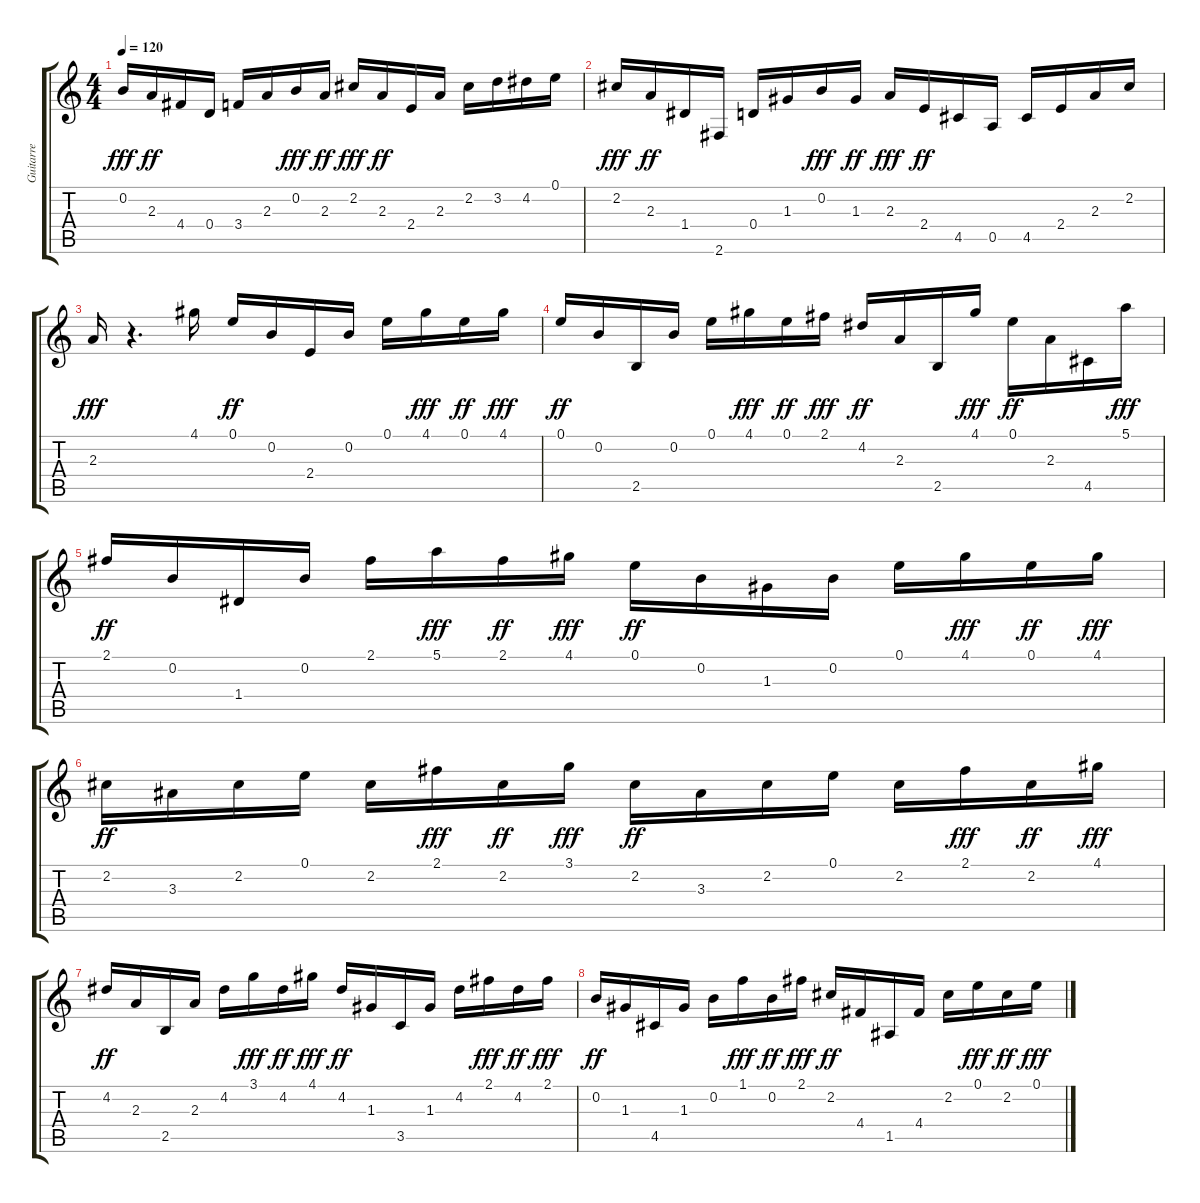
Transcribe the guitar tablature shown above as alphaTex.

\track ("Guitarre" "Guitarre") {instrument acousticguitarnylon}
\staff {score tabs}
\tuning (E4 B3 G3 D3 A2 E2) {hide}
\ts (4 4)
\tempo 120
\clef g2
\ks c
0.2.16{dy fff} 2.3.16{dy ff} 4.4.16 0.4.16 3.4.16 2.3.16 0.2.16{dy fff} 2.3.16{dy ff} 2.2.16{dy fff} 2.3.16{dy ff} 2.4.16 2.3.16 2.2.16 3.2.16 4.2.16 0.1.16 |
2.2.16{dy fff} 2.3.16{dy ff} 1.4.16 2.6.16 0.4.16 1.3.16 0.2.16{dy fff} 1.3.16{dy ff} 2.3.16{dy fff} 2.4.16{dy ff} 4.5.16 0.5.16 4.5.16 2.4.16 2.3.16 2.2.16 |
2.3.16{dy fff} r.4{d} 4.1.16 0.1.16{dy ff} 0.2.16 2.4.16 0.2.16 0.1.16 4.1.16{dy fff} 0.1.16{dy ff} 4.1.16{dy fff} |
0.1.16{dy ff} 0.2.16 2.5.16 0.2.16 0.1.16 4.1.16{dy fff} 0.1.16{dy ff} 2.1.16{dy fff} 4.2.16{dy ff} 2.3.16 2.5.16 4.1.16{dy fff} 0.1.16{dy ff} 2.3.16 4.5.16 5.1.16{dy fff} |
2.1.16{dy ff} 0.2.16 1.4.16 0.2.16 2.1.16 5.1.16{dy fff} 2.1.16{dy ff} 4.1.16{dy fff} 0.1.16{dy ff} 0.2.16 1.3.16 0.2.16 0.1.16 4.1.16{dy fff} 0.1.16{dy ff} 4.1.16{dy fff} |
2.2.16{dy ff} 3.3.16 2.2.16 0.1.16 2.2.16 2.1.16{dy fff} 2.2.16{dy ff} 3.1.16{dy fff} 2.2.16{dy ff} 3.3.16 2.2.16 0.1.16 2.2.16 2.1.16{dy fff} 2.2.16{dy ff} 4.1.16{dy fff} |
4.2.16{dy ff} 2.3.16 2.5.16 2.3.16 4.2.16 3.1.16{dy fff} 4.2.16{dy ff} 4.1.16{dy fff} 4.2.16{dy ff} 1.3.16 3.5.16 1.3.16 4.2.16 2.1.16{dy fff} 4.2.16{dy ff} 2.1.16{dy fff} |
0.2.16{dy ff} 1.3.16 4.5.16 1.3.16 0.2.16 1.1.16{dy fff} 0.2.16{dy ff} 2.1.16{dy fff} 2.2.16{dy ff} 4.4.16 1.5.16 4.4.16 2.2.16 0.1.16{dy fff} 2.2.16{dy ff} 0.1.16{dy fff}
